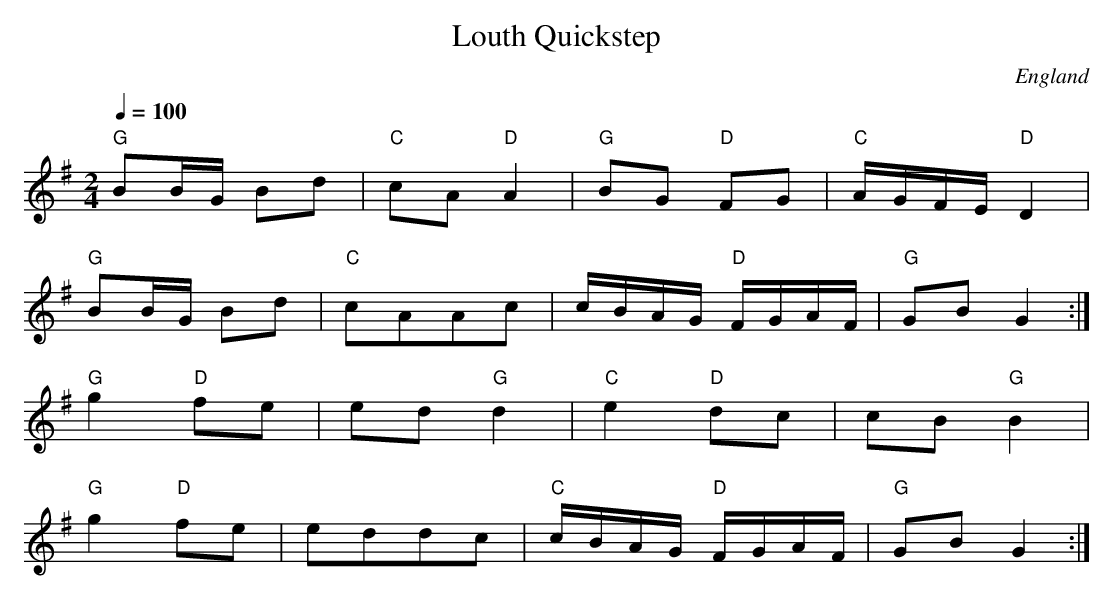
X:1
T: Louth Quickstep
O: England
M: 2/4
K: G
L: 1/8
Q: 1/4=100
"G" BB/G/ Bd | "C" cA "D" A2 | "G" BG "D" FG | "C" A/G/F/E/ "D" D2 |
"G" BB/G/ Bd | "C" cAAc | c/B/A/G/ "D" F/G/A/F/ | "G" GB G2 :|
"G" g2 "D" fe | ed "G" d2 | "C" e2 "D" dc | cB "G" B2 |
"G" g2 "D" fe | eddc | "C" c/B/A/G/ "D" F/G/A/F/ | "G" GB G2 :|
